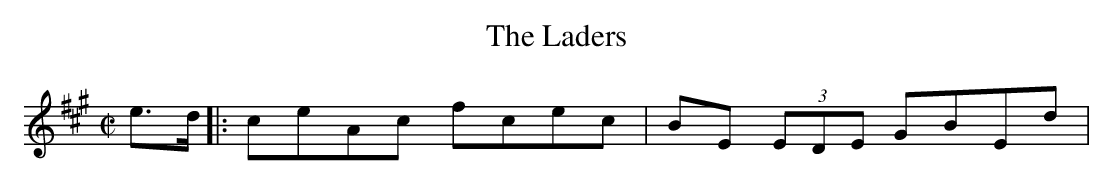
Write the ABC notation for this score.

X:1
T:Laders, The
M:C|
L:1/8
K:A
e>d|:ceAc fcec|BE (3EDE GBEd|...
